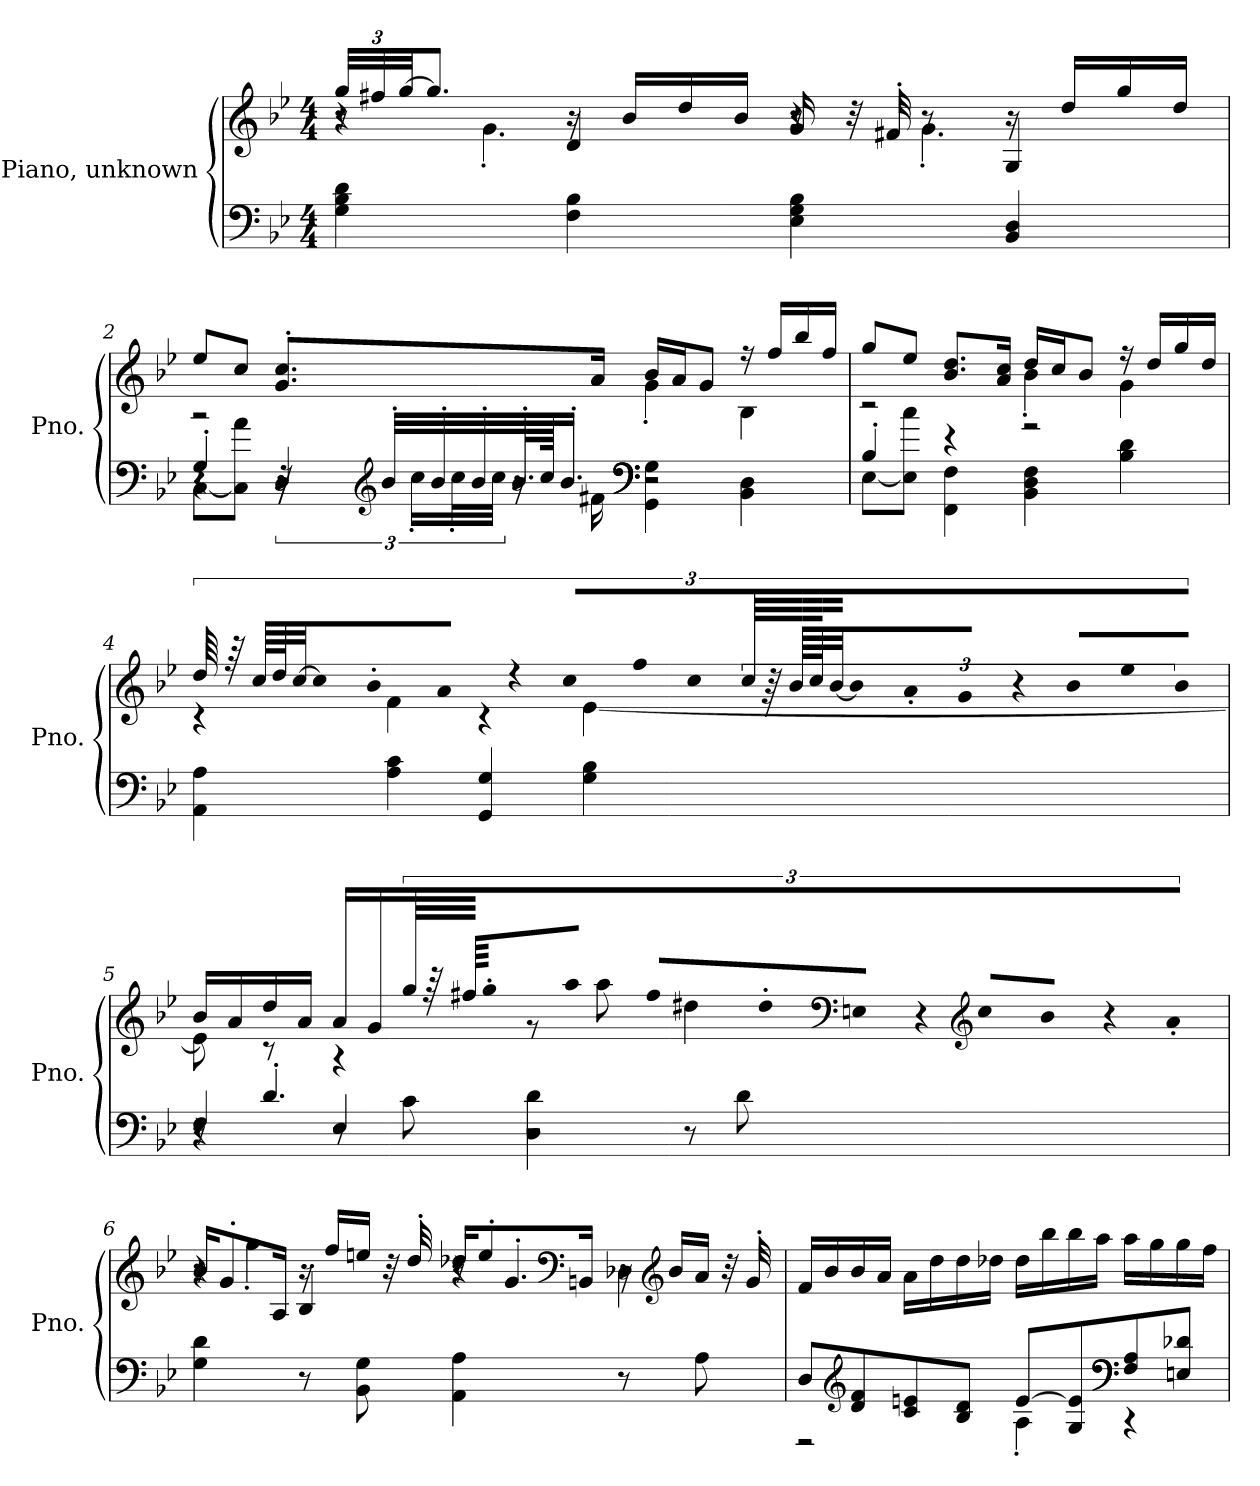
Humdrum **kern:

**kern	**kern
*part1	*part1
*staff2	*staff1
*I"Piano, unknown	*
*I'Pno.	*
*clefF4	*clefG2
*k[b-e-]	*k[b-e-]
*M4/4	*M4/4
*MM120	*MM120
*	*Xbrackettup
=1	=1
*	*^
*	*	*^
4G\ 4B-\ 4d\	48gg/LLL	8r	4r
.	48ff#X/	.	.
.	[48gg/JJ	.	.
.	8.gg/J]	.	.
.	.	4.g'\	.
4F\ 4B-\	16r	.	4d/
.	16b-/LL	.	.
.	16dd/	.	.
.	16b-/JJ	.	.
4E-\ 4G\ 4B-\	16g/	8r	4r
.	32r	.	.
.	32f#X'/	.	.
.	8r	4.g'\	.
4BB-/ 4D/	16r	.	4G/
.	16dd/LL	.	.
.	16gg/	.	.
.	16dd/JJ	.	.
*	*	*v	*v
!!LO:LB:g=z
=2	=2	=2
*^	*	*
*	*^	*	*
4G'/	[8C\L	4r	8ee-/L	2r
.	8C\] 8a\J	.	8cc/J	.
32r	24r	4D/	8.g/' 8.cc/'L	.
*clefG2	*	*	*	*
32b-'/LLL	.	.	.	.
.	24cc'\LL	.	.	.
32b-'/	.	.	.	.
.	48cc'\L	.	.	.
32b-'/	.	.	.	.
.	48cc\JJJ	.	.	.
64.b-'/L	16r	.	.	.
128cc/JJK	.	.	.	.
16.b-'/JJ	.	.	.	.
.	16f#X\	.	16a/Jk	.
*clefF4	*	*	*	*
2r	4GG\ 4G\	2r	16b-/LL	4g'\
.	.	.	16a/J	.
.	.	.	8g/J	.
.	4BB-\ 4D\	.	16r	4B-\
.	.	.	16ff/LL	.
.	.	.	16bb-/	.
.	.	.	16ff/JJ	.
*	*v	*v	*	*
=3	=3	=3	=3
4B-'/	[8E-\L	8gg/L	2r
.	8E-\] 8cc\J	8ee-/J	.
4r	4FF\ 4F\	8.b-/ 8.dd/L	.
.	.	16a/ 16cc/Jk	.
2r	4BB-\ 4D\ 4F\	16dd/LL	4b-'\
.	.	16cc/J	.
.	.	8b-/J	.
.	4B-\ 4d\	16r	4g\
.	.	16dd/LL	.
.	.	16gg/	.
.	.	16dd/JJ	.
*v	*v	*	*
!!LO:LB:g=z	!!
=4	=4	=4
*	*brackettup	*
4AA\ 4A\	96dd/	4r
.	96r	.
.	96cc/LLLL	.
*	*Xbrackettup	*
.	96dd/J	.
.	[48cc/	.
.	32cc/]	.
.	32b-'/JJ	.
.	8a/J	.
4A\ 4c\	16r	4f\
.	16cc/LL	.
.	16ff/	.
.	16cc/	.
*	*brackettup	*
4GG/ 4G/	96cc/JJkk	4r
.	96r	.
.	96b-/LLLL	.
*	*Xbrackettup	*
.	96cc/J	.
.	[48b-/	.
.	32b-/]	.
.	32a'/JJ	.
.	8g/J	.
4G\ 4B-\	16r	[4e-\
.	16b-/LL	.
.	16ee-/	.
.	16b-/JJ	.
!!LO:LB:g=z	!!
=5	=5	=5
*^	*	*
*	*^	*	*
8r	4r	4F/	16b-/LL	8e-\]
.	.	.	16a/	.
4.d'/	.	.	16dd/	8r
.	.	.	16a/JJ	.
.	8r	4E-/	16a/LL	4r
.	.	.	16g/	.
*	*	*	*brackettup	*
.	8c\	.	96gg/JJkk	.
.	.	.	96r	.
.	.	.	96ff#X/KLLL	.
.	.	.	32gg'/J	.
.	.	.	16aa/JJ	.
2r	4D\ 4d\	2r	16ff#/KL	8r
.	.	.	8dd'/	.
.	.	.	.	8aa\
*	*	*	*clefF4	*
.	.	.	16En/Jk	.
.	8r	.	16r	4F#X\
*	*	*	*clefG2	*
.	.	.	16cc/LL	.
.	8d\	.	16b-/JJ	.
.	.	.	32r	.
.	.	.	32a'/	.
*v	*v	*v	*	*
!!LO:LB:g=z
=6	=6	=6
*	*	*^
4G\ 4d\	16b-/KL	8r	4r
.	8g'/	.	.
.	.	4.gg'\	.
.	16A/Jk	.	.
8r	16r	.	4B-'/
.	16ff/LL	.	.
8BB-\ 8G\	16een/JJ	.	.
.	32r	.	.
.	32dd'/	.	.
4AA\ 4A\	16dd-X/KL	4r	8r
.	8ee'/	.	.
.	.	.	4.g'/
*	*clefF4	*	*
.	16BBn/Jk	.	.
8r	16r	4D-X\	.
*	*clefG2	*	*
.	16b-/LL	.	.
8A\	16a/JJ	.	.
.	32r	.	.
.	32g'/	.	.
*	*v	*v	*v
=7	=7
*^	*
8D/L	2r	16f/LL
.	.	16b-/
*clefG2	*	*
8d/ 8f/	.	16b-/
.	.	16a/JJ
8c/ 8en/	.	16a\LL
.	.	16dd\
8B-/ 8d/J	.	16dd\
.	.	16dd-X\JJ
[8e/L	4A'\	16dd-\LL
.	.	16bb-\
8G/ 8e/]	.	16bb-\
.	.	16aa\JJ
*clefF4	*	*
8F/ 8A/	4r	16aa\LL
.	.	16gg\
8En/ 8d-X/J	.	16gg\
.	.	16ff\JJ
*v	*v	*
=	=
*-	*-
